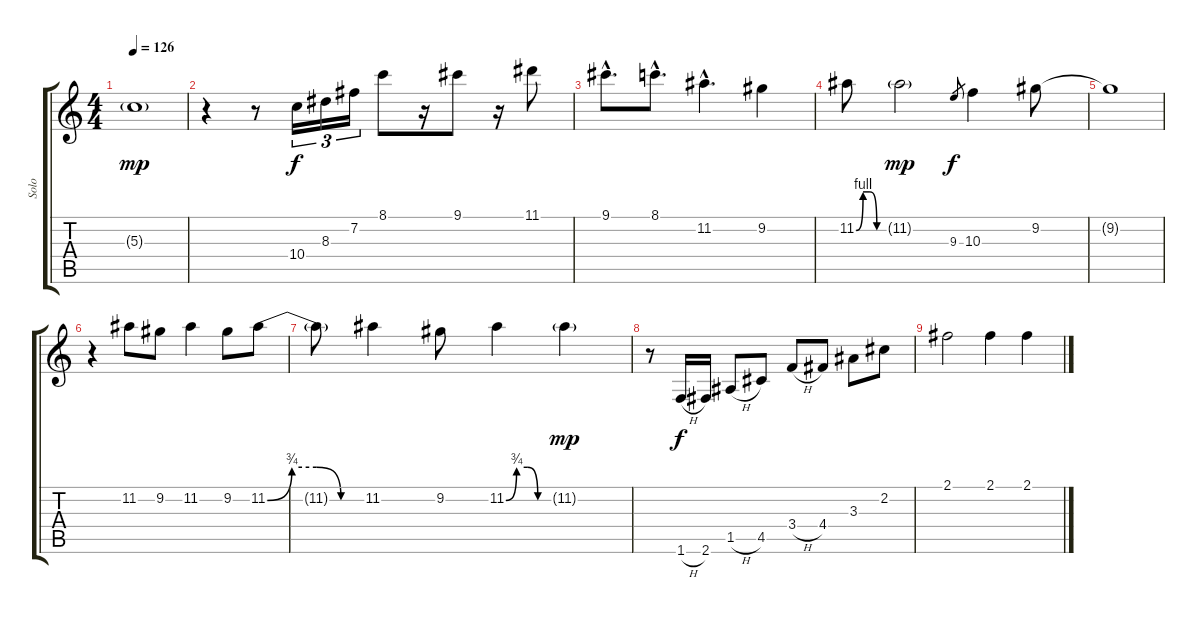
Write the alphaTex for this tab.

\track ("Solo" "Solo") {instrument acousticguitarsteel}
\staff {score tabs}
\tuning (E4 B3 G3 D3 A2 E2) {hide}
\ts (4 4)
\tempo 126
\clef g2
\ks c
5.3{g}.1{dy mp} |
r.4 r.8 10.4.16{tu (3 2) dy f} 8.3.16{tu (3 2)} 7.2.16{tu (3 2)} 8.1.8 r.16 9.1.8 r.16 11.1.8 |
9.1{hac}.8{d} 8.1{hac}.8{d} 11.2{hac}.4{d} 9.2.4 |
11.2{be (custom 0 0 15 4 30 4 45 0 60 0)}.8 11.2{g}.2{dy mp} 9.3.8{gr dy f} 10.3.4 9.2.8 |
9.2{t}.1 |
r.4 11.2.8 9.2.8 11.2.4 9.2.8 11.2{be (custom 0 0 15 3 30 3 45 0 60 0)}.8 |
11.2{t}.8 11.2.4 9.2.8 11.2{be (custom 0 0 15 3 30 3 45 0 60 0)}.4 11.2{g}.4{dy mp} |
r.8 1.6{h}.16{dy f} 2.6.16 1.5{h}.8 4.5.8 3.4{h}.8 4.4.8 3.3.8 2.2.8 |
2.1.2 2.1.4 2.1.4
